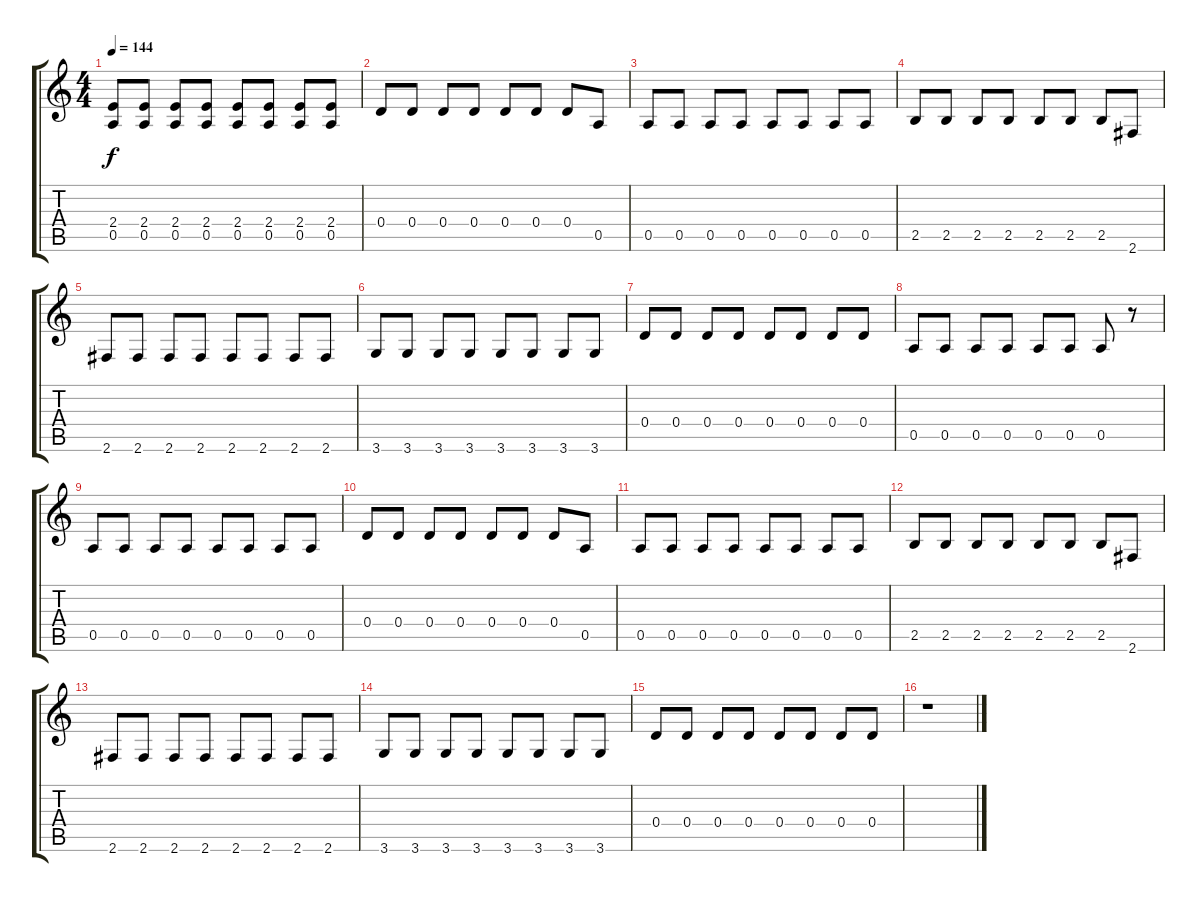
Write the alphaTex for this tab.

\track "" {instrument overdrivenguitar}
\staff {score tabs}
\tuning (E4 B3 G3 D3 A2 E2) {hide}
\ts (4 4)
\tempo 144
\clef g2
\ks c
(2.4 0.5).8{dy f} (2.4 0.5).8 (2.4 0.5).8 (2.4 0.5).8 (2.4 0.5).8 (2.4 0.5).8 (2.4 0.5).8 (2.4 0.5).8 |
0.4.8 0.4.8 0.4.8 0.4.8 0.4.8 0.4.8 0.4.8 0.5.8 |
0.5.8 0.5.8 0.5.8 0.5.8 0.5.8 0.5.8 0.5.8 0.5.8 |
2.5.8 2.5.8 2.5.8 2.5.8 2.5.8 2.5.8 2.5.8 2.6.8 |
2.6.8 2.6.8 2.6.8 2.6.8 2.6.8 2.6.8 2.6.8 2.6.8 |
3.6.8 3.6.8 3.6.8 3.6.8 3.6.8 3.6.8 3.6.8 3.6.8 |
0.4.8 0.4.8 0.4.8 0.4.8 0.4.8 0.4.8 0.4.8 0.4.8 |
0.5.8 0.5.8 0.5.8 0.5.8 0.5.8 0.5.8 0.5.8 r.8 |
0.5.8 0.5.8 0.5.8 0.5.8 0.5.8 0.5.8 0.5.8 0.5.8 |
0.4.8 0.4.8 0.4.8 0.4.8 0.4.8 0.4.8 0.4.8 0.5.8 |
0.5.8 0.5.8 0.5.8 0.5.8 0.5.8 0.5.8 0.5.8 0.5.8 |
2.5.8 2.5.8 2.5.8 2.5.8 2.5.8 2.5.8 2.5.8 2.6.8 |
2.6.8 2.6.8 2.6.8 2.6.8 2.6.8 2.6.8 2.6.8 2.6.8 |
3.6.8 3.6.8 3.6.8 3.6.8 3.6.8 3.6.8 3.6.8 3.6.8 |
0.4.8 0.4.8 0.4.8 0.4.8 0.4.8 0.4.8 0.4.8 0.4.8 |
r.1
